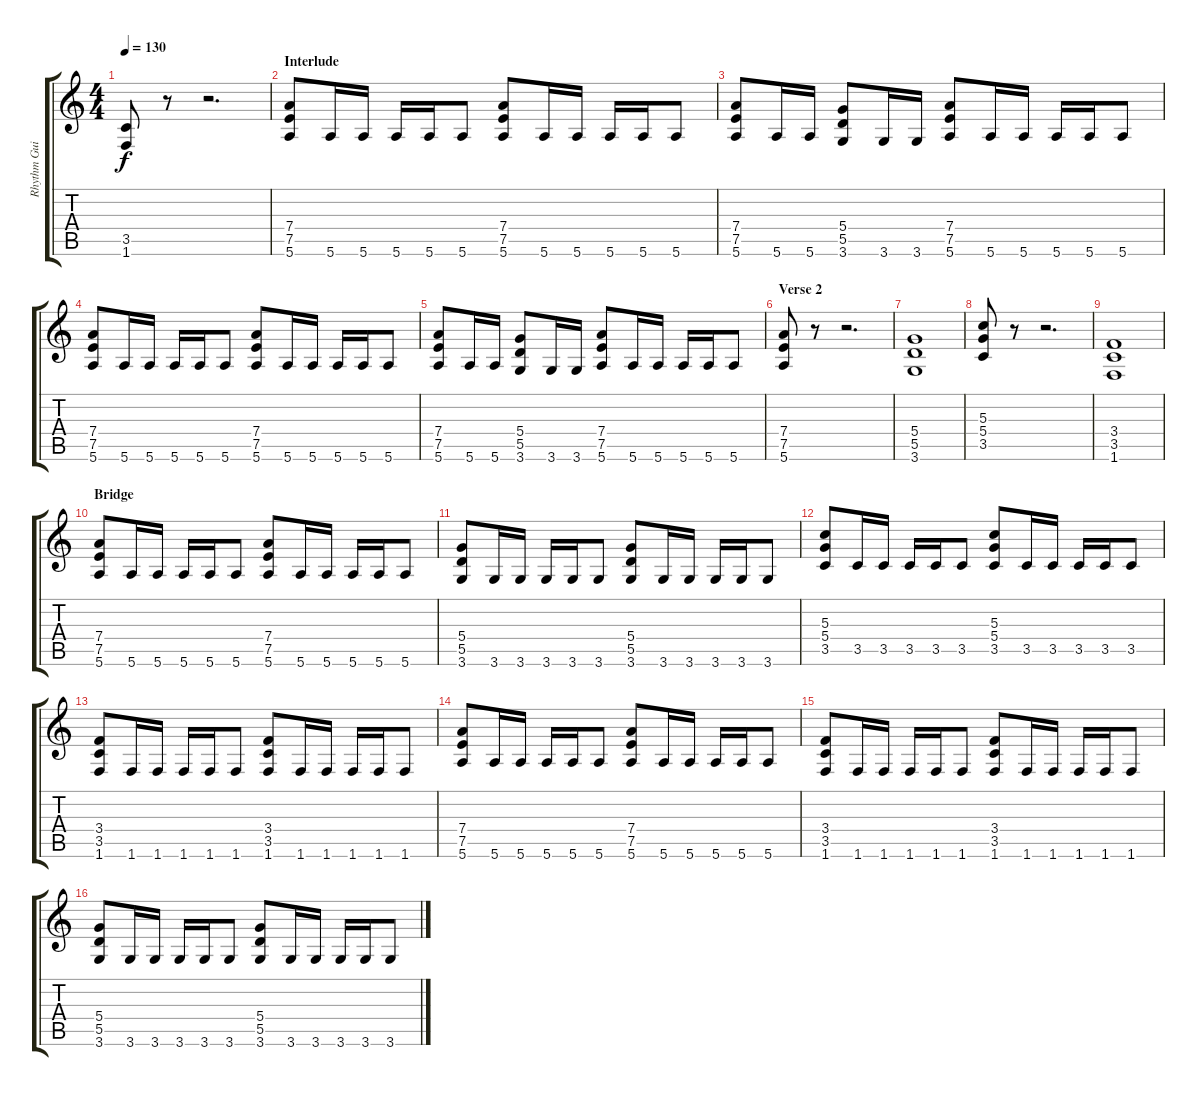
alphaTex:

\track ("Rhythm Guitar" "Rhythm Gui") {instrument distortionguitar}
\staff {score tabs}
\tuning (E4 B3 G3 D3 A2 E2) {hide}
\ts (4 4)
\tempo 130
\clef g2
\ks c
(3.5 1.6).8{dy f} r.8 r.2{d} |
\section ("" "Interlude")
(7.4 7.5 5.6).8 5.6.16 5.6.16 5.6.16 5.6.16 5.6.8 (7.4 7.5 5.6).8 5.6.16 5.6.16 5.6.16 5.6.16 5.6.8 |
(7.4 7.5 5.6).8 5.6.16 5.6.16 (5.4 5.5 3.6).8 3.6.16 3.6.16 (7.4 7.5 5.6).8 5.6.16 5.6.16 5.6.16 5.6.16 5.6.8 |
(7.4 7.5 5.6).8 5.6.16 5.6.16 5.6.16 5.6.16 5.6.8 (7.4 7.5 5.6).8 5.6.16 5.6.16 5.6.16 5.6.16 5.6.8 |
(7.4 7.5 5.6).8 5.6.16 5.6.16 (5.4 5.5 3.6).8 3.6.16 3.6.16 (7.4 7.5 5.6).8 5.6.16 5.6.16 5.6.16 5.6.16 5.6.8 |
\section ("" "Verse 2")
(7.4 7.5 5.6).8 r.8 r.2{d} |
(5.4 5.5 3.6).1 |
(5.3 5.4 3.5).8 r.8 r.2{d} |
(3.4 3.5 1.6).1 |
\section ("" "Bridge")
(7.4 7.5 5.6).8 5.6.16 5.6.16 5.6.16 5.6.16 5.6.8 (7.4 7.5 5.6).8 5.6.16 5.6.16 5.6.16 5.6.16 5.6.8 |
(5.4 5.5 3.6).8 3.6.16 3.6.16 3.6.16 3.6.16 3.6.8 (5.4 5.5 3.6).8 3.6.16 3.6.16 3.6.16 3.6.16 3.6.8 |
(5.3 5.4 3.5).8 3.5.16 3.5.16 3.5.16 3.5.16 3.5.8 (5.3 5.4 3.5).8 3.5.16 3.5.16 3.5.16 3.5.16 3.5.8 |
(3.4 3.5 1.6).8 1.6.16 1.6.16 1.6.16 1.6.16 1.6.8 (3.4 3.5 1.6).8 1.6.16 1.6.16 1.6.16 1.6.16 1.6.8 |
(7.4 7.5 5.6).8 5.6.16 5.6.16 5.6.16 5.6.16 5.6.8 (7.4 7.5 5.6).8 5.6.16 5.6.16 5.6.16 5.6.16 5.6.8 |
(3.4 3.5 1.6).8 1.6.16 1.6.16 1.6.16 1.6.16 1.6.8 (3.4 3.5 1.6).8 1.6.16 1.6.16 1.6.16 1.6.16 1.6.8 |
(5.4 5.5 3.6).8 3.6.16 3.6.16 3.6.16 3.6.16 3.6.8 (5.4 5.5 3.6).8 3.6.16 3.6.16 3.6.16 3.6.16 3.6.8
